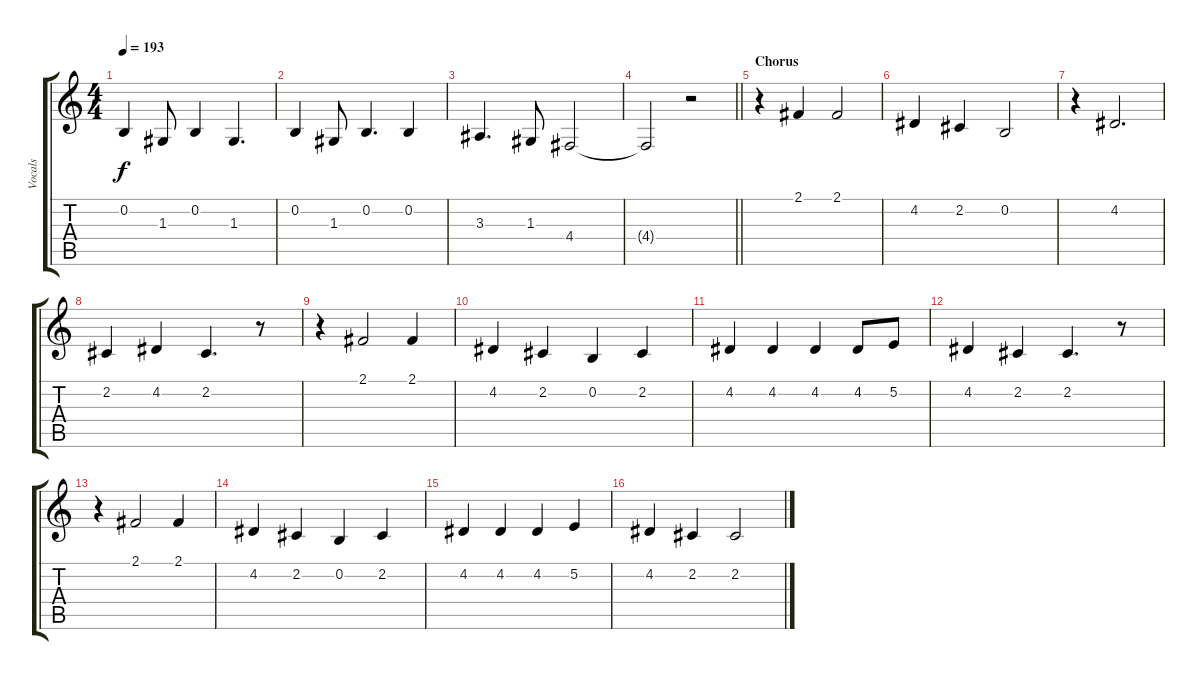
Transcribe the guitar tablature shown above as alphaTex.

\track ("Vocals" "Vocals") {instrument altosax}
\staff {score tabs}
\tuning (E4 B3 G3 D3 A2 E2) {hide}
\ts (4 4)
\tempo 193
\clef g2
\ks c
0.2.4{dy f} 1.3.8 0.2.4 1.3.4{d} |
0.2.4 1.3.8 0.2.4{d} 0.2.4 |
3.3.4{d} 1.3.8 4.4.2 |
\barLineRight lightlight
4.4{t}.2 r.2 |
\section ("" "Chorus")
r.4 2.1.4 2.1.2 |
4.2.4 2.2.4 0.2.2 |
r.4 4.2.2{d} |
2.2.4 4.2.4 2.2.4{d} r.8 |
r.4 2.1.2 2.1.4 |
4.2.4 2.2.4 0.2.4 2.2.4 |
4.2.4 4.2.4 4.2.4 4.2.8 5.2.8 |
4.2.4 2.2.4 2.2.4{d} r.8 |
r.4 2.1.2 2.1.4 |
4.2.4 2.2.4 0.2.4 2.2.4 |
4.2.4 4.2.4 4.2.4 5.2.4 |
4.2.4 2.2.4 2.2.2
